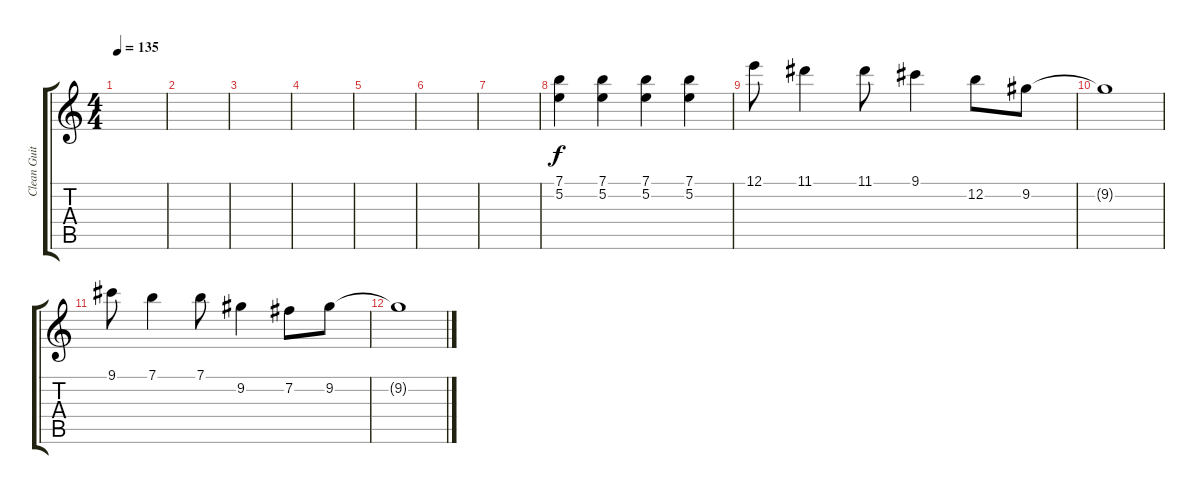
\track ("Clean Guitar" "Clean Guit") {instrument electricguitarclean}
\staff {score tabs}
\tuning (E4 B3 G3 D3 A2 E2) {hide}
\ts (4 4)
\tempo 135
\clef g2
\ks c
|
|
|
|
|
|
|
(7.1 5.2).4 (7.1 5.2).4 (7.1 5.2).4 (7.1 5.2).4 |
12.1.8 11.1.4 11.1.8 9.1.4 12.2.8 9.2.8 |
9.2{t}.1 |
9.1.8 7.1.4 7.1.8 9.2.4 7.2.8 9.2.8 |
9.2{t}.1
